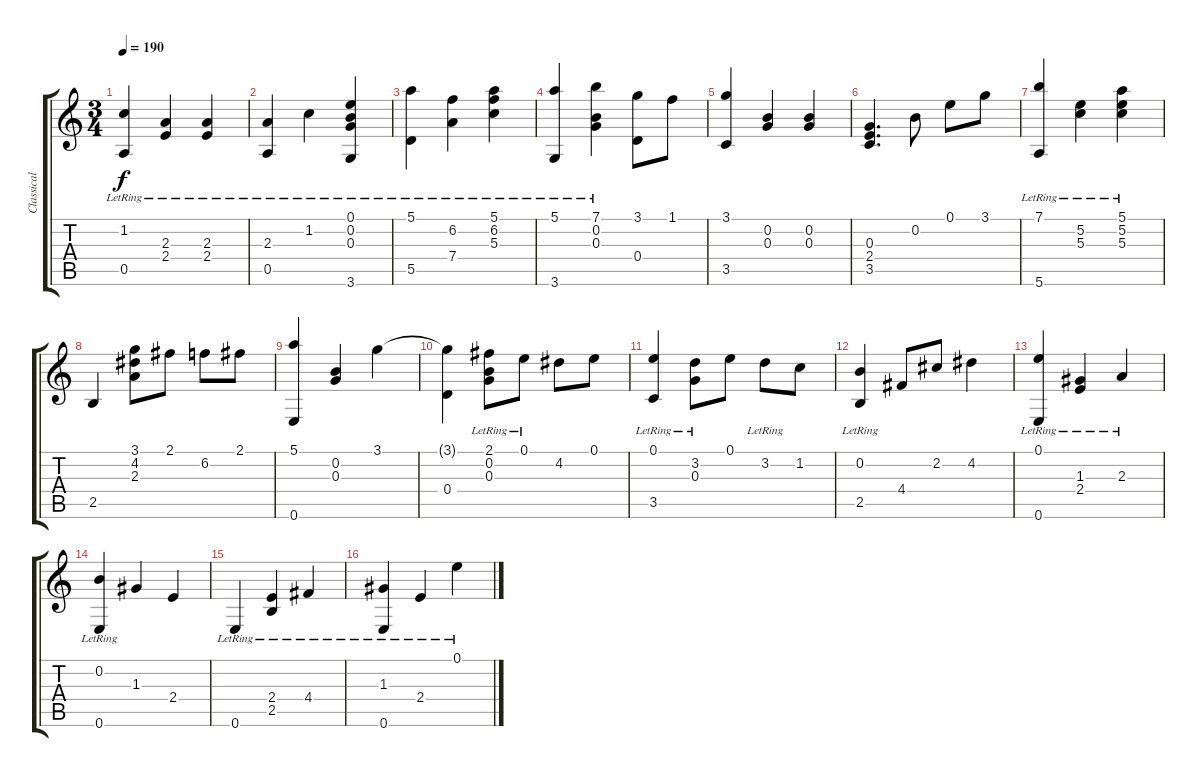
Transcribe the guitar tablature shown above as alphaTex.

\track ("Classical Guitar" "Classical ") {instrument acousticguitarnylon}
\staff {score tabs}
\tuning (E4 B3 G3 D3 A2 E2) {hide}
\ts (3 4)
\tempo 190
\clef g2
\ks c
(1.2{lr} 0.5{lr}).4{dy f} (2.3{lr} 2.4{lr}).4 (2.3{lr} 2.4{lr}).4 |
(2.3{lr} 0.5{lr}).4 1.2{lr}.4 (0.1{lr} 0.2 0.3 3.6).4 |
(5.1{lr} 5.5{lr}).4 (6.2{lr} 7.4).4 (5.1{lr} 6.2{lr} 5.3{lr}).4 |
(5.1{lr} 3.6{lr}).4 (7.1 0.2 0.3{lr}).4 (3.1 0.4).8 1.1.8 |
(3.1 3.5).4 (0.2 0.3).4 (0.2 0.3).4 |
(0.3 2.4 3.5).4{d} 0.2.8 0.1.8 3.1.8 |
(7.1{lr} 5.6).4 (5.2{lr} 5.3{lr}).4 (5.1{lr} 5.2{lr} 5.3{lr}).4 |
2.5.4 (3.1 4.2 2.3).8 2.1.8 6.2.8 2.1.8 |
(5.1 0.6).4 (0.2 0.3).4 3.1.4 |
(3.1{t} 0.4).4 (2.1{lr} 0.2{lr} 0.3{lr}).8 0.1{lr}.8 4.2.8 0.1.8 |
(0.1 3.5{lr}).4 (3.2{lr} 0.3).8 0.1.8 3.2{lr}.8 1.2.8 |
(0.2 2.5{lr}).4 4.4.8 2.2.8 4.2.4 |
(0.1{lr} 0.6{lr}).4 (1.3{lr} 2.4).4 2.3{lr}.4 |
(0.2{lr} 0.6{lr}).4 1.3.4 2.4.4 |
0.6{lr}.4 (2.4{lr} 2.5).4 4.4{lr}.4 |
(1.3{lr} 0.6{lr}).4 2.4{lr}.4 0.1{lr}.4
